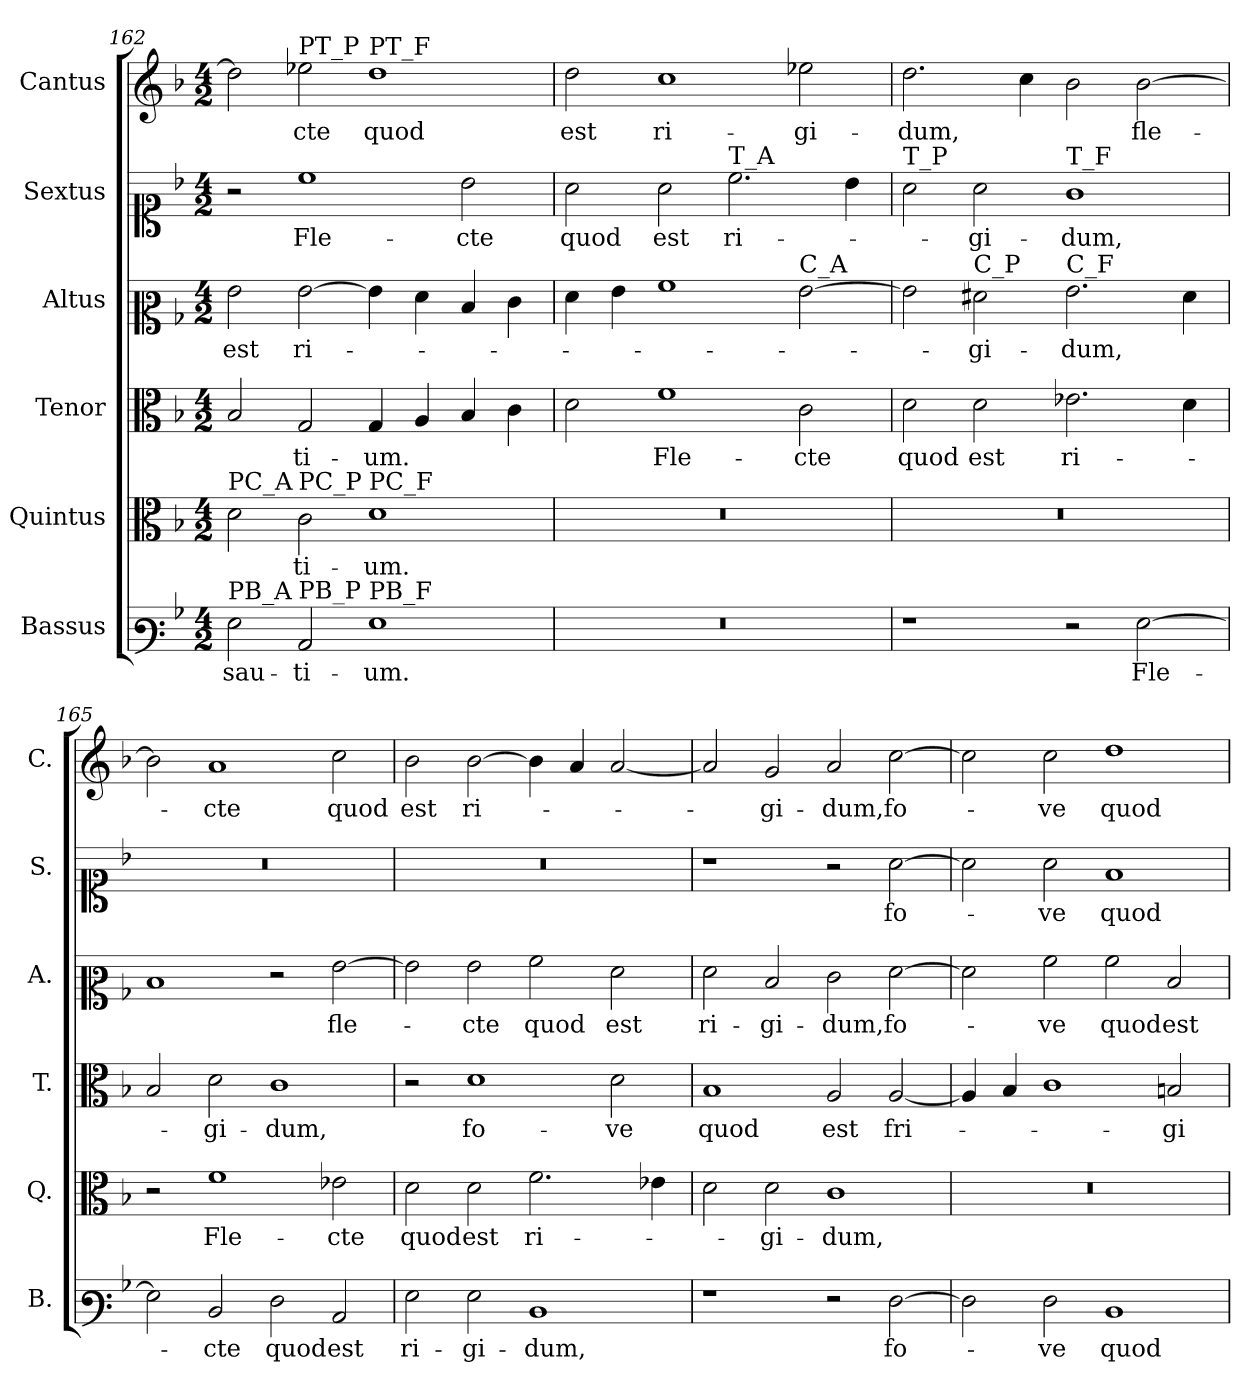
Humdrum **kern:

**kern	**text	**kern	**text	**kern	**text	**kern	**text	**kern	**text	**kern	**text
*part6	*part6	*part5	*part5	*part4	*part4	*part3	*part3	*part2	*part2	*part1	*part1
*staff6	*staff6	*staff5	*staff5	*staff4	*staff4	*staff3	*staff3	*staff2	*staff2	*staff1	*staff1
*I"Bassus	*	*I"Quintus	*	*I"Tenor	*	*I"Altus	*	*I"Sextus	*	*I"Cantus	*
*I'B.	*	*I'Q.	*	*I'T.	*	*I'A.	*	*I'S.	*	*I'C.	*
*clefF3	*	*clefC3	*	*clefC3	*	*clefC2	*	*clefC1	*	*clefG2	*
*k[b-]	*	*k[b-]	*	*k[b-]	*	*k[b-]	*	*k[b-]	*	*k[b-]	*
*M4/2	*	*M4/2	*	*M4/2	*	*M4/2	*	*M4/2	*	*M4/2	*
=162	=162	=162	=162	=162	=162	=162	=162	=162	=162	=162	=162
!	!	!LO:TX:a:t=PC_A	!	!	!	!	!	!	!	!	!
!LO:TX:a:t=PB_A	!	!	!	!	!	!	!	!	!	!	!
2G\	sau-	2d\	.	2B-/	.	2g\	est	2r	.	2dd\]	.
!	!	!	!	!	!	!	!	!	!	!LO:TX:a:t=PT_P	!
!	!	!LO:TX:a:t=PC_P	!	!	!	!	!	!	!	!	!
!LO:TX:a:t=PB_P	!	!	!	!	!	!	!	!	!	!	!
2C/	-ti-	2c\	-ti-	2G/	-ti-	[2g\	ri-	1cc	Fle-	2ee-X\	-cte
!	!	!	!	!	!	!	!	!	!	!LO:TX:a:t=PT_F	!
!	!	!LO:TX:a:t=PC_F	!	!	!	!	!	!	!	!	!
!LO:TX:a:t=PB_F	!	!	!	!	!	!	!	!	!	!	!
1G	-um.	1d	-um.	4G/	-um.	4g\]	.	.	.	1dd	quod
.	.	.	.	4A/	.	4f\	.	.	.	.	.
.	.	.	.	4B-/	.	4d/	.	2b-\	-cte	.	.
.	.	.	.	4c\	.	4e\	.	.	.	.	.
=163	=163	=163	=163	=163	=163	=163	=163	=163	=163	=163	=163
!LO:N:vis=1	!	!LO:N:vis=1	!	!	!	!	!	!	!	!	!
0r	.	0r	.	2d\	.	4f\	.	2a\	quod	2dd\	est
.	.	.	.	.	.	4g\	.	.	.	.	.
.	.	.	.	1f	Fle-	1a	.	2a\	est	1cc	ri-
!	!	!	!	!	!	!	!	!LO:TX:a:t=T_A	!	!	!
.	.	.	.	.	.	.	.	2.cc\	ri-	.	.
!	!	!	!	!	!	!LO:TX:a:t=C_A	!	!	!	!	!
.	.	.	.	2c\	-cte	[2g\	.	.	.	2ee-X\	-gi-
.	.	.	.	.	.	.	.	4b-\	.	.	.
=164	=164	=164	=164	=164	=164	=164	=164	=164	=164	=164	=164
!	!	!	!	!	!	!	!	!LO:TX:a:t=T_P	!	!	!
!	!	!LO:N:vis=1	!	!	!	!	!	!	!	!	!
1r	.	0r	.	2d\	quod	2g\]	.	2a\	.	2.dd\	-dum,
!	!	!	!	!	!	!LO:TX:a:t=C_P	!	!	!	!	!
.	.	.	.	2d\	est	2f#X\	-gi-	2a\	-gi-	.	.
.	.	.	.	.	.	.	.	.	.	4cc\	.
!	!	!	!	!	!	!	!	!LO:TX:a:t=T_F	!	!	!
!	!	!	!	!	!	!LO:TX:a:t=C_F	!	!	!	!	!
2r	.	.	.	2.e-X\	ri-	2.g\	-dum,	1g	-dum,	2b-\	.
[2G\	Fle-	.	.	.	.	.	.	.	.	[2b-\	fle-
.	.	.	.	4d\	.	4f#\	.	.	.	.	.
=165	=165	=165	=165	=165	=165	=165	=165	=165	=165	=165	=165
!	!	!	!	!	!	!	!	!LO:N:vis=1	!	!	!
2G\]	.	2r	.	2B-/	.	1d	.	0r	.	2b-\]	.
2D/	-cte	1f	Fle-	2d\	-gi-	.	.	.	.	1a	-cte
2F\	quod	.	.	1c	-dum,	2r	.	.	.	.	.
2C/	est	2e-X\	-cte	.	.	[2g\	fle-	.	.	2cc\	quod
=166	=166	=166	=166	=166	=166	=166	=166	=166	=166	=166	=166
!	!	!	!	!	!	!	!	!LO:N:vis=1	!	!	!
2G\	ri-	2d\	quod	2r	.	2g\]	.	0r	.	2b-\	est
2G\	-gi-	2d\	est	1d	fo-	2g\	-cte	.	.	[2b-\	ri-
1D	-dum,	2.f\	ri-	.	.	2a\	quod	.	.	4b-\]	.
.	.	.	.	.	.	.	.	.	.	4a/	.
.	.	.	.	2d\	-ve	2f\	est	.	.	[2a/	.
.	.	4e-X\	.	.	.	.	.	.	.	.	.
=167	=167	=167	=167	=167	=167	=167	=167	=167	=167	=167	=167
1r	.	2d\	.	1B-	quod	2f\	ri-	1r	.	2a/]	.
.	.	2d\	gi-	.	.	2d/	-gi-	.	.	2g/	-gi-
2r	.	1c	-dum,	2A/	est	2e\	-dum,	2r	.	2a/	-dum,
[2F\	fo-	.	.	[2A/	fri-	[2f\	fo-	[2a\	fo-	[2cc\	fo-
=168	=168	=168	=168	=168	=168	=168	=168	=168	=168	=168	=168
!	!	!LO:N:vis=1	!	!	!	!	!	!	!	!	!
2F\]	.	0r	.	4A/]	.	2f\]	.	2a\]	.	2cc\]	.
.	.	.	.	4B-/	.	.	.	.	.	.	.
2F\	-ve	.	.	1c	.	2a\	-ve	2a\	-ve	2cc\	-ve
1D	quod	.	.	.	.	2a\	quod	1f	quod	1dd	quod
.	.	.	.	2Bn/	-gi-	2d/	est	.	.	.	.
=	=	=	=	=	=	=	=	=	=	=	=
*-	*-	*-	*-	*-	*-	*-	*-	*-	*-	*-	*-
